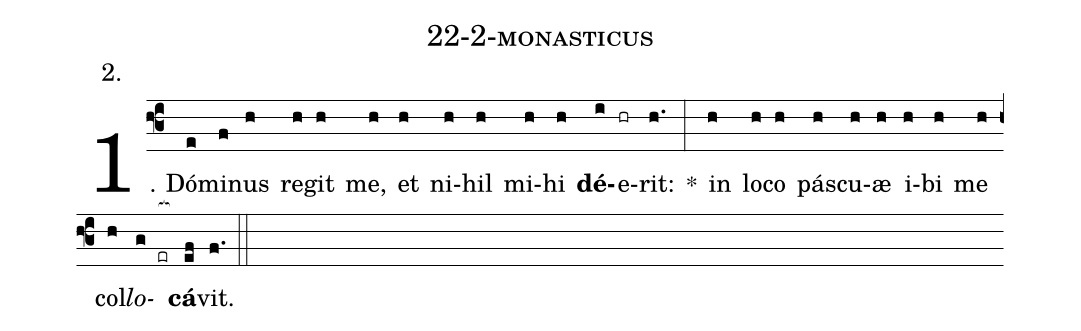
name: 22-2-monasticus;
annotation: 2.;
%%
(f3)1. Dó(e)mi(f)nus(h) re(h)git(h) me,(h) et(h) ni(h)hil(h) mi(h)hi(h) <b>dé</b>(i)e(hr)rit:(h.) *(:) in(h) lo(h)co(h) pás(h)cu(h)æ(h) i(h)bi(h) me(h) col(h)<i>lo</i>(g er[ocb:1{])<b>cá</b>(ef[ocb:0}])vit.(f.) (::)
